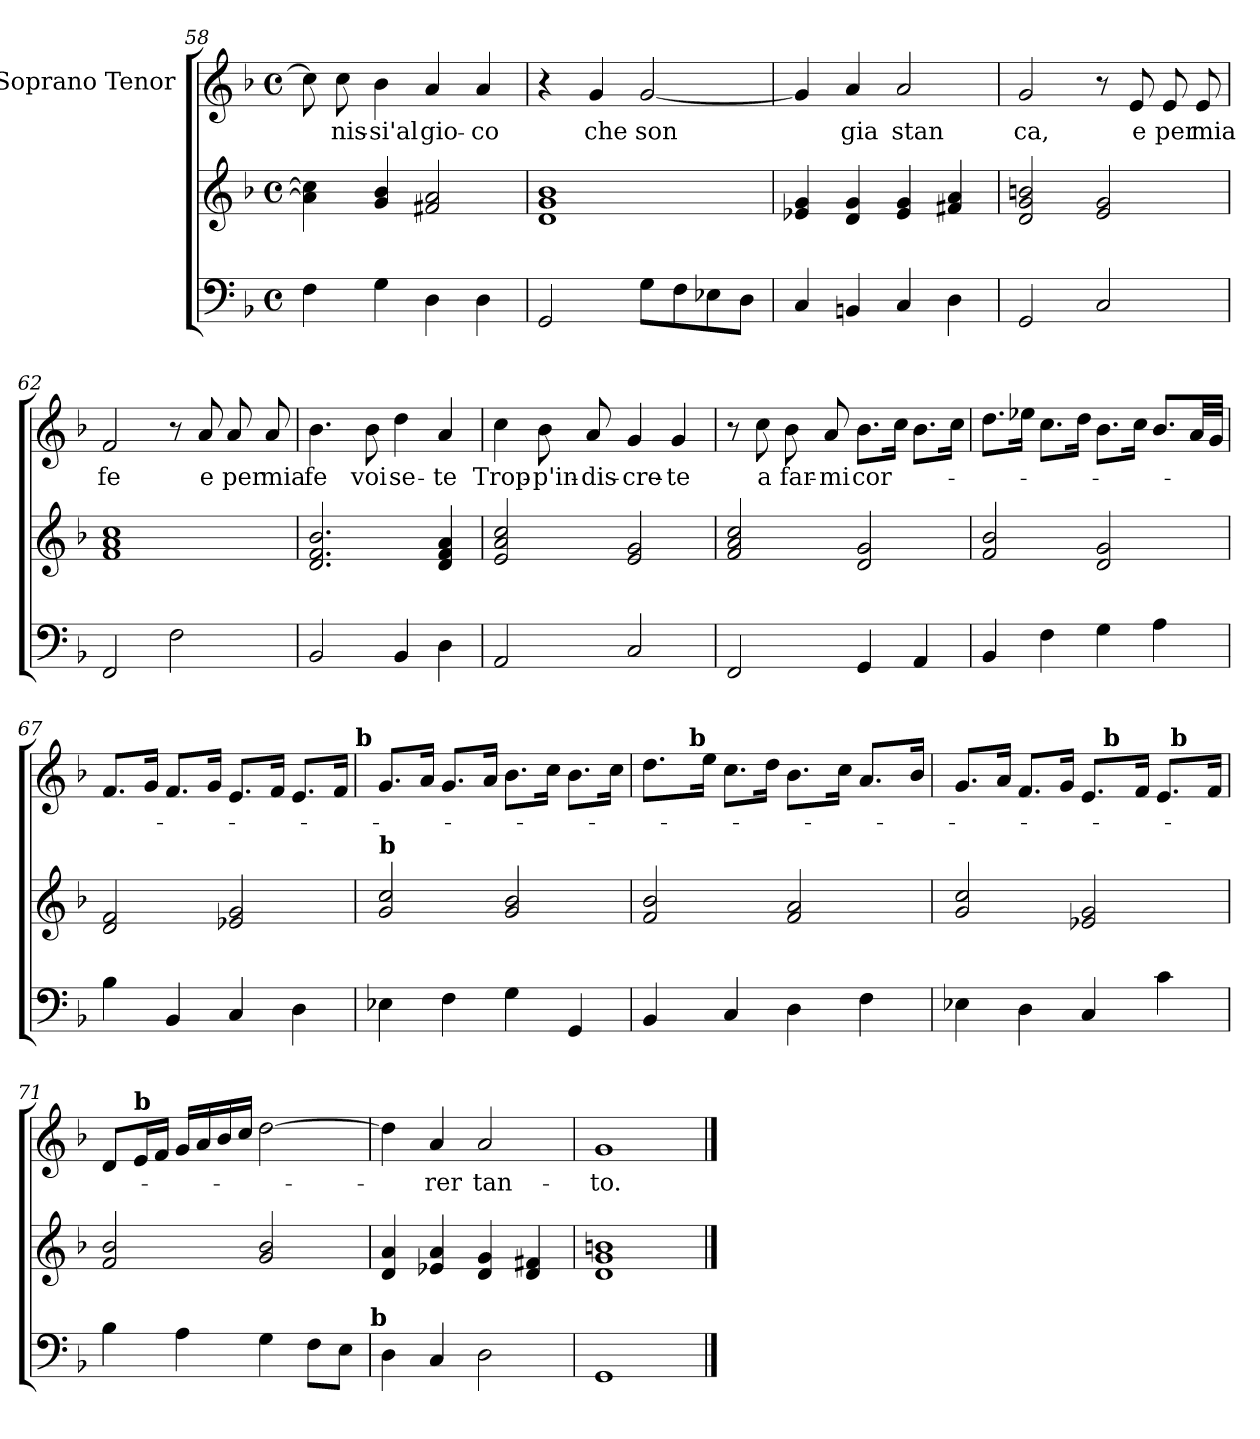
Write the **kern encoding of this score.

**kern	**kern	**kern	**text
*part2	*part2	*part1	*part1
*staff3	*staff2	*staff1	*staff1
*	*	*I"Soprano Tenor	*
*clefF4	*clefG2	*clefG2	*
*k[b-]	*k[b-]	*k[b-]	*
*F:	*F:	*F:	*
*M4/4	*M4/4	*M4/4	*
*met(c)	*met(c)	*met(c)	*
=58	=58	=58	=58
4F\	4a\] 4cc\]	8cc\]	.
.	.	8cc\	-nis-
4G\	4g/ 4b-/	4b-\	-si'al
4D\	2f#X/ 2a/	4a/	gio-
4D\	.	4a/	-co
=59	=59	=59	=59
2GG/	1d 1g 1b-	4r	.
.	.	4g/	che
8G\L	.	[2g/	son
8F\	.	.	.
8E-X\	.	.	.
8D\J	.	.	.
=60	=60	=60	=60
4C/	4e-X/ 4g/	4g/]	.
4BBn/	4d/ 4g/	4a/	gia
4C/	4e-/ 4g/	2a/	stan
4D\	4f#X/ 4a/	.	.
!!LO:LB:g=z
=61	=61	=61	=61
2GG/	2d/ 2g/ 2bn/	2g/	ca,
2C/	2e/ 2g/	8r	.
.	.	8e/	e
.	.	8e/	per
.	.	8e/	mia
=62	=62	=62	=62
2FF/	1f 1a 1cc	2f/	fe
2F\	.	8r	.
.	.	8a/	e
.	.	8a/	per
.	.	8a/	mia
=63	=63	=63	=63
2BB-/	2.d/ 2.f/ 2.b-/	4.b-\	fe
.	.	8b-\	voi
4BB-/	.	4dd\	se-
4D\	4d/ 4f/ 4a/	4a/	-te
=64	=64	=64	=64
2AA/	2e/ 2a/ 2cc/	4cc\	Trop-
.	.	8b-\	-p'in-
.	.	8a/	-dis-
2C/	2e/ 2g/	4g/	-cre-
.	.	4g/	-te
!!LO:LB:g=z
=65	=65	=65	=65
2FF/	2f/ 2a/ 2cc/	8r	.
.	.	8cc\	a
.	.	8b-\	far-
.	.	8a/	-mi
4GG/	2d/ 2g/	8.b-\L	cor-
.	.	16cc\Jk	.
4AA/	.	8.b-\L	.
.	.	16cc\Jk	.
=66	=66	=66	=66
4BB-/	2f/ 2b-/	8.dd\L	.
.	.	16ee-X\Jk	.
4F\	.	8.cc\L	.
.	.	16dd\Jk	.
4G\	2d/ 2g/	8.b-\L	.
.	.	16cc\Jk	.
4A\	.	8.b-/L	.
.	.	32a/LL	.
.	.	32g/JJJ	.
=67	=67	=67	=67
4B-\	2d/ 2f/	8.f/L	.
.	.	16g/Jk	.
4BB-/	.	8.f/L	.
.	.	16g/Jk	.
4C/	2e-X/ 2g/	8.e/L	.
.	.	16f/Jk	.
4D\	.	8.e/L	.
.	.	16f/Jk	.
!	!	!LO:TX:a:B:t=b	!
=68	=68	=68	=68
!	!LO:TX:a:B:t=b	!	!
4E-X\	2g/ 2cc/	8.g/L	.
.	.	16a/Jk	.
4F\	.	8.g/L	.
.	.	16a/Jk	.
4G\	2g/ 2b-/	8.b-\L	.
.	.	16cc\Jk	.
4GG/	.	8.b-\L	.
.	.	16cc\Jk	.
!!LO:LB:g=z
=69	=69	=69	=69
*	*	*^	*
4BB-/	2f/ 2b-/	8.dd\L	8ryy	.
.	.	.	32ryy	.
!	!	!	!LO:TX:a:B:t=b	!
.	.	.	2ryy	.
.	.	16ee\Jk	.	.
4C/	.	8.cc\L	.	.
.	.	16dd\Jk	.	.
4D\	2f/ 2a/	8.b-\L	.	.
.	.	.	4ryy	.
.	.	16cc\Jk	.	.
4F\	.	8.a/L	.	.
.	.	.	16.ryy	.
.	.	16b-/Jk	.	.
=70	=70	=70	=70	=70
*	*	*	*^	*
4E-X\	2g/ 2cc/	8.g/L	2ryy	2ryy	.
.	.	16a/Jk	.	.	.
4D\	.	8.f/L	.	.	.
.	.	16g/Jk	.	.	.
4C/	2e-X/ 2g/	8.e/L	16ryy	4ryy	.
!	!	!	!LO:TX:a:B:t=b	!	!
.	.	.	4..ryy	.	.
.	.	16f/Jk	.	.	.
4c\	.	8.e/L	.	32ryy	.
!	!	!	!	!LO:TX:a:B:t=b	!
.	.	.	.	8..ryy	.
.	.	16f/Jk	.	.	.
*	*	*v	*v	*v	*
=71	=71	=71	=71
4B-\	2f/ 2b-/	8d/L	.
!	!	!LO:TX:a:B:t=b	!
.	.	16e/L	.
.	.	16f/JJ	.
4A\	.	16g/LL	.
.	.	16a/	.
.	.	16b-/	.
.	.	16cc/JJ	.
4G\	2g/ 2b-/	[2dd\	.
8F\L	.	.	.
8E\J	.	.	.
!LO:TX:a:B:t=b	!	!	!
=72	=72	=72	=72
4D\	4d/ 4a/	4dd\]	.
4C/	4e-X/ 4a/	4a/	-rer
2D\	4d/ 4g/	2a/	tan-
.	4d/ 4f#X/	.	.
=73	=73	=73	=73
1GG	1d 1g 1bn	1g	-to.
==	==	==	==
*-	*-	*-	*-
